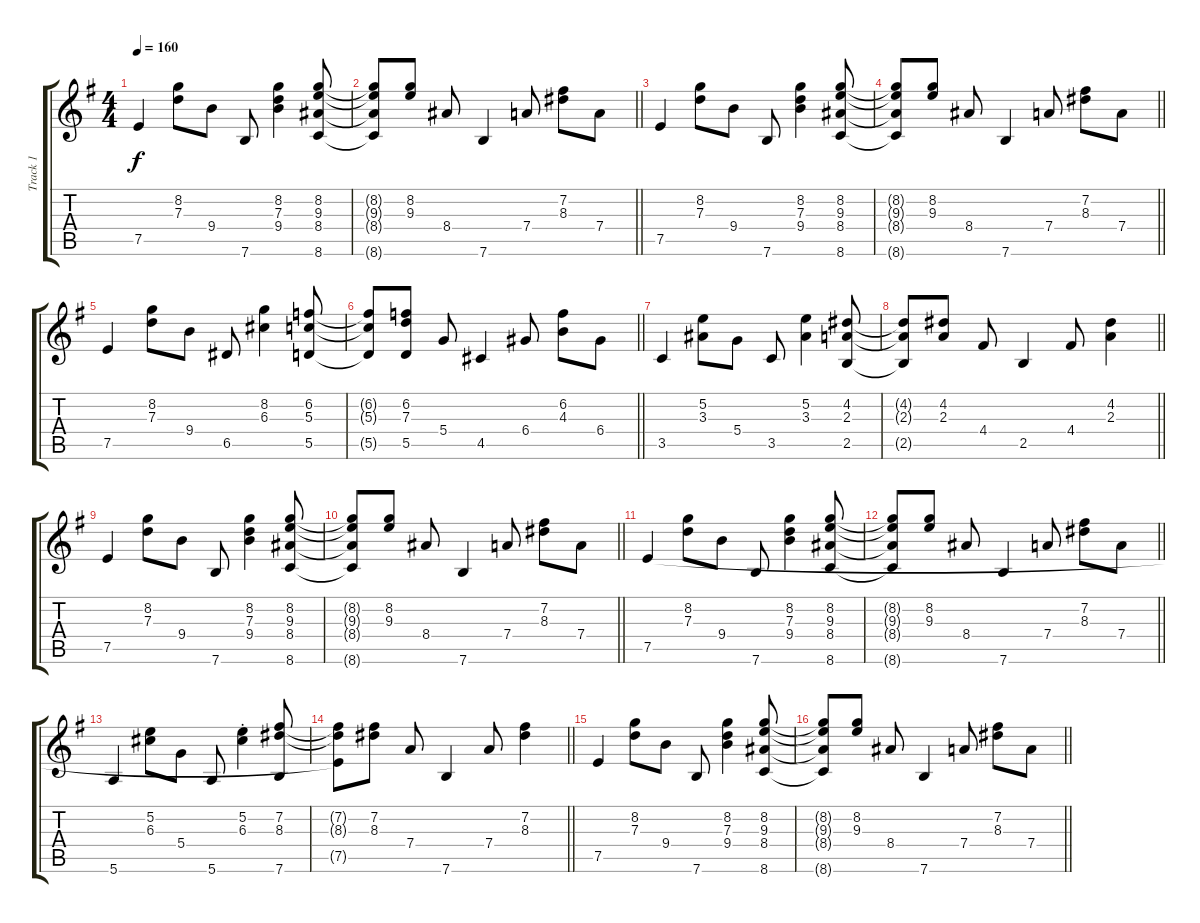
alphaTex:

\track ("Track 1" "Track 1") {instrument acousticguitarnylon}
\staff {score tabs}
\tuning (E4 B3 G3 D3 A2 E2) {hide}
\ts (4 4)
\tempo 160
\clef g2
\ks g
7.5.4{dy f} (8.2 7.3).8 9.4.8 7.6.8 (8.2 7.3 9.4).4 (8.2 9.3 8.4 8.6).8 |
\barLineRight lightlight
(8.2{t} 9.3{t} 8.4{t} 8.6{t}).8 (8.2 9.3).8 8.4.8 7.6.4 7.4.8 (7.2 8.3).8 7.4.8 |
7.5.4 (8.2 7.3).8 9.4.8 7.6.8 (8.2 7.3 9.4).4 (8.2 9.3 8.4 8.6).8 |
\barLineRight lightlight
(8.2{t} 9.3{t} 8.4{t} 8.6{t}).8 (8.2 9.3).8 8.4.8 7.6.4 7.4.8 (7.2 8.3).8 7.4.8 |
7.5.4 (8.2 7.3).8 9.4.8 6.5.8 (8.2 6.3).4 (6.2 5.3 5.5).8 |
\barLineRight lightlight
(6.2{t} 5.3{t} 5.5{t}).8 (6.2 7.3 5.5).8 5.4.8 4.5.4 6.4.8 (6.2 4.3).8 6.4.8 |
3.5.4 (5.2 3.3).8 5.4.8 3.5.8 (5.2 3.3).4 (4.2 2.3 2.5).8 |
\barLineRight lightlight
(4.2{t} 2.3{t} 2.5{t}).8 (4.2 2.3).8 4.4.8 2.5.4 4.4.8 (4.2 2.3).4 |
7.5.4 (8.2 7.3).8 9.4.8 7.6.8 (8.2 7.3 9.4).4 (8.2 9.3 8.4 8.6).8 |
\barLineRight lightlight
(8.2{t} 9.3{t} 8.4{t} 8.6{t}).8 (8.2 9.3).8 8.4.8 7.6.4 7.4.8 (7.2 8.3).8 7.4.8 |
7.5.4 (8.2 7.3).8 9.4.8 7.6.8 (8.2 7.3 9.4).4 (8.2 9.3 8.4 8.6).8 |
\barLineRight lightlight
(8.2{t} 9.3{t} 8.4{t} 8.6{t}).8 (8.2 9.3).8 8.4.8 7.6.4 7.4.8 (7.2 8.3).8 7.4.8 |
5.6.4 (5.2 6.3).8 5.4.8 5.6.8 (5.2{st} 6.3{st}).4 (7.2 8.3 7.6).8 |
\barLineRight lightlight
(7.2{t} 8.3{t} 7.5{t}).8 (7.2 8.3).8 7.4.8 7.6.4 7.4.8 (7.2 8.3).4 |
7.5.4 (8.2 7.3).8 9.4.8 7.6.8 (8.2 7.3 9.4).4 (8.2 9.3 8.4 8.6).8 |
\barLineRight lightlight
(8.2{t} 9.3{t} 8.4{t} 8.6{t}).8 (8.2 9.3).8 8.4.8 7.6.4 7.4.8 (7.2 8.3).8 7.4.8
